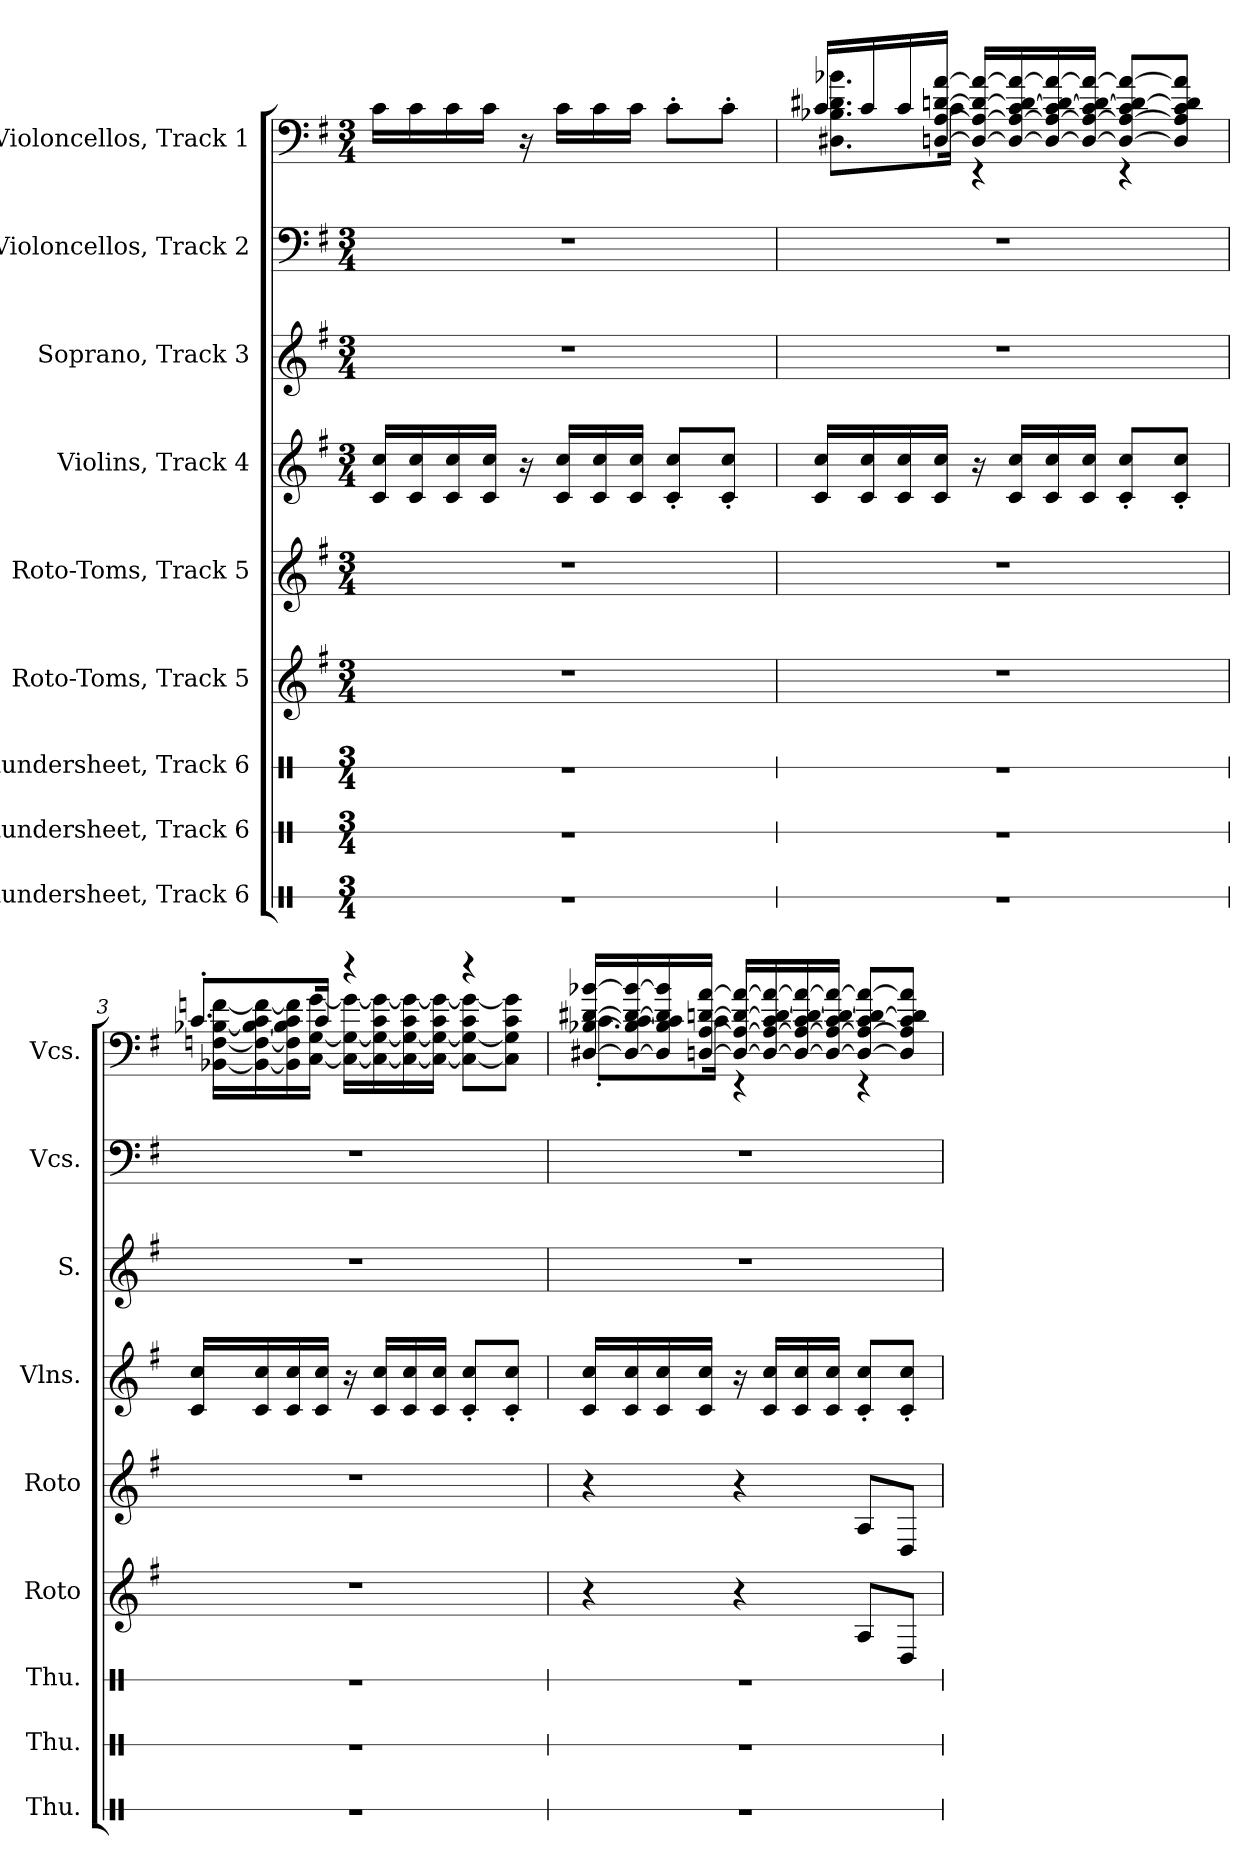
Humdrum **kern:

**kern	**kern	**kern	**kern	**kern	**kern	**kern	**kern	**kern
*part9	*part8	*part7	*part6	*part5	*part4	*part3	*part2	*part1
*staff9	*staff8	*staff7	*staff6	*staff5	*staff4	*staff3	*staff2	*staff1
*I"Thundersheet, Track 6	*I"Thundersheet, Track 6	*I"Thundersheet, Track 6	*I"Roto-Toms, Track 5	*I"Roto-Toms, Track 5	*I"Violins, Track 4	*I"Soprano, Track 3	*I"Violoncellos, Track 2	*I"Violoncellos, Track 1
*I'Thu.	*I'Thu.	*I'Thu.	*I'Roto	*I'Roto	*I'Vlns.	*I'S.	*I'Vcs.	*I'Vcs.
*stria1	*stria1	*stria1	*	*	*	*	*	*
*clefX	*clefX	*clefX	*clefG2	*clefG2	*clefG2	*clefG2	*clefF4	*clefF4
*k[]	*k[]	*k[]	*k[f#]	*k[f#]	*k[f#]	*k[f#]	*k[f#]	*k[f#]
*M3/4	*M3/4	*M3/4	*M3/4	*M3/4	*M3/4	*M3/4	*M3/4	*M3/4
*MM85	*MM85	*MM85	*MM85	*MM85	*MM85	*MM85	*MM85	*MM85
=1	=1	=1	=1	=1	=1	=1	=1	=1
2.r	2.r	2.r	2.r	2.r	16c/ 16cc/LL	2.r	2.r	16c\LL
.	.	.	.	.	16c/ 16cc/	.	.	16c\
.	.	.	.	.	16c/ 16cc/	.	.	16c\
.	.	.	.	.	16c/ 16cc/JJ	.	.	16c\JJ
.	.	.	.	.	16r	.	.	16r
.	.	.	.	.	16c/ 16cc/LL	.	.	16c\LL
.	.	.	.	.	16c/ 16cc/	.	.	16c\
.	.	.	.	.	16c/ 16cc/JJ	.	.	16c\JJ
.	.	.	.	.	8c/' 8cc/'L	.	.	8c'\L
.	.	.	.	.	8c/' 8cc/'J	.	.	8c'\J
!!LO:PB:g=z
=2	=2	=2	=2	=2	=2	=2	=2	=2
*	*	*	*	*	*	*	*	*^
2.r	2.r	2.r	2.r	2.r	16c/ 16cc/LL	2.r	2.r	16c/LL	8.D#X\ 8.B-X\ 8.d#X\ 8.b-X\L
.	.	.	.	.	16c/ 16cc/	.	.	16c/	.
.	.	.	.	.	16c/ 16cc/	.	.	16c/	.
.	.	.	.	.	16c/ 16cc/JJ	.	.	[16Dn/ [16A/ [16dn/ [16a/JJ	16c\Jk
.	.	.	.	.	16r	.	.	16D/_ 16A/_ 16d/_ 16a/_LL	4r
.	.	.	.	.	16c/ 16cc/LL	.	.	16D/_ 16A/_ 16c/ 16d/_ 16a/_	.
.	.	.	.	.	16c/ 16cc/	.	.	16D/_ 16A/_ 16c/ 16d/_ 16a/_	.
.	.	.	.	.	16c/ 16cc/JJ	.	.	16D/_ 16A/_ 16c/ 16d/_ 16a/_JJ	.
.	.	.	.	.	8c/' 8cc/'L	.	.	8D/_ 8A/_ 8c/ 8d/_ 8a/_L	4r
.	.	.	.	.	8c/' 8cc/'J	.	.	8D/] 8A/] 8c/ 8d/] 8a/]J	.
=3	=3	=3	=3	=3	=3	=3	=3	=3	=3
2.r	2.r	2.r	2.r	2.r	16c/ 16cc/LL	2.r	2.r	8.c'/L	[16BB-X\ [16Fn\ [16B-X\ [16fn\LL
.	.	.	.	.	16c/ 16cc/	.	.	.	16BB-\_ 16F\_ 16B-\_ 16c\ 16f\_
.	.	.	.	.	16c/ 16cc/	.	.	.	16BB-\] 16F\] 16B-\] 16c\ 16f\]
.	.	.	.	.	16c/ 16cc/JJ	.	.	16c/Jk	[16C\ [16G\ [16g\JJ
.	.	.	.	.	16r	.	.	4r	16C\_ 16G\_ 16g\_LL
.	.	.	.	.	16c/ 16cc/LL	.	.	.	16C\_ 16G\_ 16c\ 16g\_
.	.	.	.	.	16c/ 16cc/	.	.	.	16C\_ 16G\_ 16c\ 16g\_
.	.	.	.	.	16c/ 16cc/JJ	.	.	.	16C\_ 16G\_ 16c\ 16g\_JJ
.	.	.	.	.	8c/' 8cc/'L	.	.	4r	8C\_ 8G\_ 8c\ 8g\_L
.	.	.	.	.	8c/' 8cc/'J	.	.	.	8C\] 8G\] 8c\ 8g\]J
!!LO:PB:g=z	!!
=4	=4	=4	=4	=4	=4	=4	=4	=4	=4
2.r	2.r	2.r	4r	4r	16c/ 16cc/LL	2.r	2.r	[16D#X/ [16B-X/ [16d#X/ [16b-X/LL	8.c'\L
.	.	.	.	.	16c/ 16cc/	.	.	16D#/_ 16B-/_ 16c/ 16d#/_ 16b-/_	.
.	.	.	.	.	16c/ 16cc/	.	.	16D#/] 16B-/] 16c/ 16d#/] 16b-/]	.
.	.	.	.	.	16c/ 16cc/JJ	.	.	[16Dn/ [16A/ [16dn/ [16a/JJ	16c\Jk
.	.	.	4r	4r	16r	.	.	16D/_ 16A/_ 16d/_ 16a/_LL	4r
.	.	.	.	.	16c/ 16cc/LL	.	.	16D/_ 16A/_ 16c/ 16d/_ 16a/_	.
.	.	.	.	.	16c/ 16cc/	.	.	16D/_ 16A/_ 16c/ 16d/_ 16a/_	.
.	.	.	.	.	16c/ 16cc/JJ	.	.	16D/_ 16A/_ 16c/ 16d/_ 16a/_JJ	.
.	.	.	8A/L	8A/L	8c/' 8cc/'L	.	.	8D/_ 8A/_ 8c/ 8d/_ 8a/_L	4r
.	.	.	8D/J	8D/J	8c/' 8cc/'J	.	.	8D/] 8A/] 8c/ 8d/] 8a/]J	.
*	*	*	*	*	*	*	*	*v	*v
=	=	=	=	=	=	=	=	=
*-	*-	*-	*-	*-	*-	*-	*-	*-
